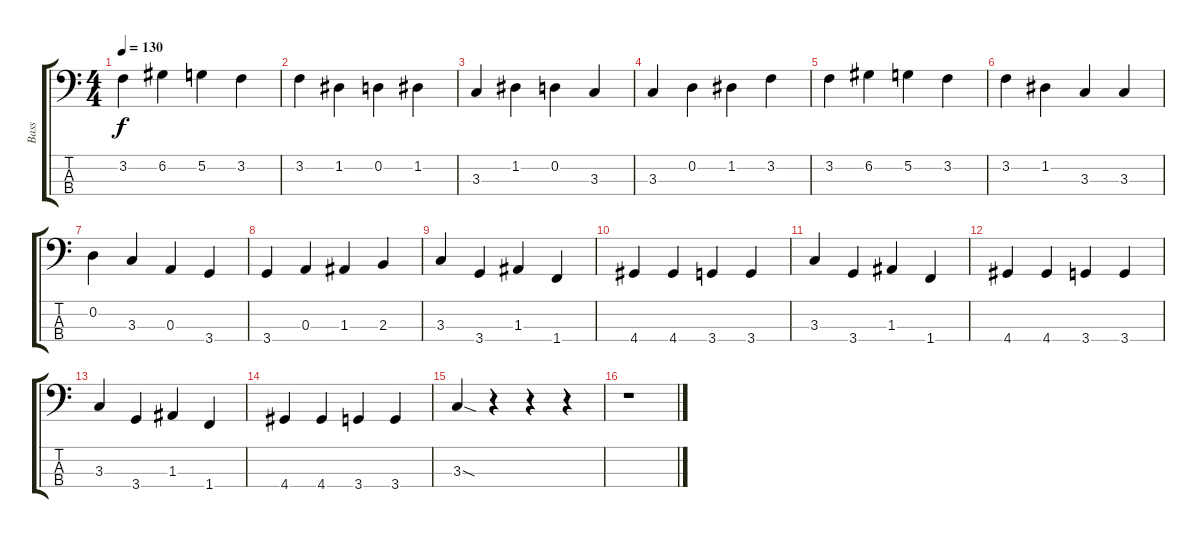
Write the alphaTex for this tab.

\track ("Bass" "Bass") {instrument electricbassfinger}
\staff {score tabs}
\tuning (G2 D2 A1 E1) {hide}
\ts (4 4)
\tempo 130
\clef f4
\ks c
3.2.4{dy f} 6.2.4 5.2.4 3.2.4 |
3.2.4 1.2.4 0.2.4 1.2.4 |
3.3.4 1.2.4 0.2.4 3.3.4 |
3.3.4 0.2.4 1.2.4 3.2.4 |
3.2.4 6.2.4 5.2.4 3.2.4 |
3.2.4 1.2.4 3.3.4 3.3.4 |
0.2.4 3.3.4 0.3.4 3.4.4 |
3.4.4 0.3.4 1.3.4 2.3.4 |
3.3.4 3.4.4 1.3.4 1.4.4 |
4.4.4 4.4.4 3.4.4 3.4.4 |
3.3.4 3.4.4 1.3.4 1.4.4 |
4.4.4 4.4.4 3.4.4 3.4.4 |
3.3.4 3.4.4 1.3.4 1.4.4 |
4.4.4 4.4.4 3.4.4 3.4.4 |
3.3{sod}.4 r.4 r.4 r.4 |
r.1
